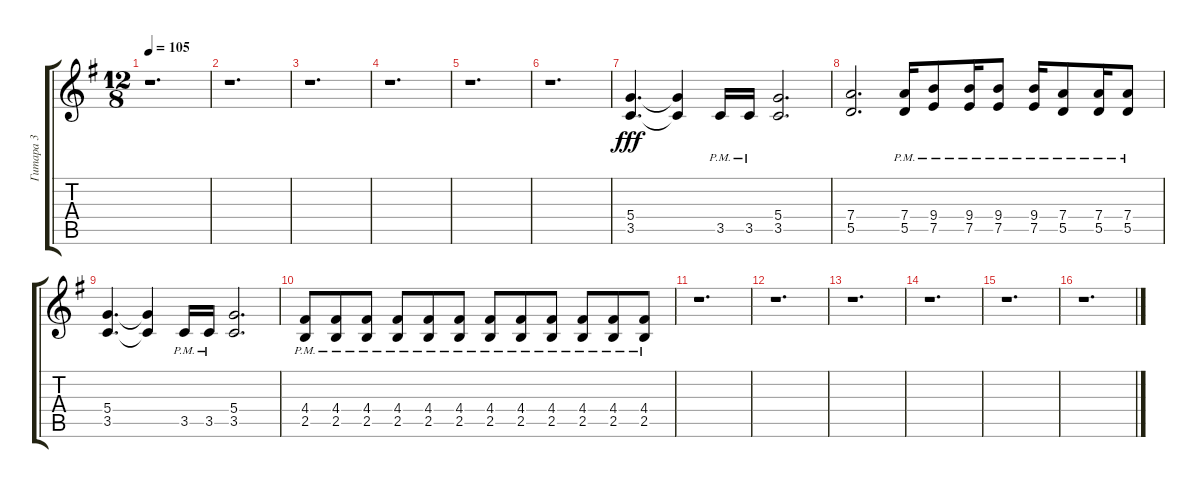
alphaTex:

\track ("Гитара 3" "Гитара 3") {instrument acousticguitarsteel}
\staff {score tabs}
\tuning (E4 B3 G3 D3 A2 E2) {hide}
\ts (12 8)
\tempo 105
\clef g2
\ks eminor
r.1{d dy fff} |
r.1{d} |
r.1{d} |
r.1{d} |
r.1{d} |
r.1{d} |
(5.4 3.5).4{d instrument distortionguitar} (5.4{t} 3.5{t}).4 3.5{pm}.16 3.5{pm}.16 (5.4 3.5).2{d} |
(7.4 5.5).2{d instrument distortionguitar} (7.4{pm} 5.5{pm}).16 (9.4{pm} 7.5{pm}).8 (9.4{pm} 7.5{pm}).16 (9.4{pm} 7.5{pm}).8 (9.4{pm} 7.5{pm}).16 (7.4{pm} 5.5{pm}).8 (7.4{pm} 5.5).16 (7.4{pm} 5.5{pm}).8 |
(5.4 3.5).4{d instrument distortionguitar} (5.4{t} 3.5{t}).4 3.5{pm}.16 3.5{pm}.16 (5.4 3.5).2{d} |
(4.4{pm} 2.5{pm}).8{instrument distortionguitar} (4.4{pm} 2.5{pm}).8 (4.4{pm} 2.5{pm}).8 (4.4{pm} 2.5{pm}).8 (4.4{pm} 2.5{pm}).8 (4.4{pm} 2.5{pm}).8 (4.4{pm} 2.5{pm}).8 (4.4{pm} 2.5{pm}).8 (4.4{pm} 2.5{pm}).8 (4.4{pm} 2.5{pm}).8 (4.4{pm} 2.5{pm}).8 (4.4{pm} 2.5{pm}).8 |
r.1{d} |
r.1{d} |
r.1{d} |
r.1{d} |
r.1{d} |
r.1{d}
